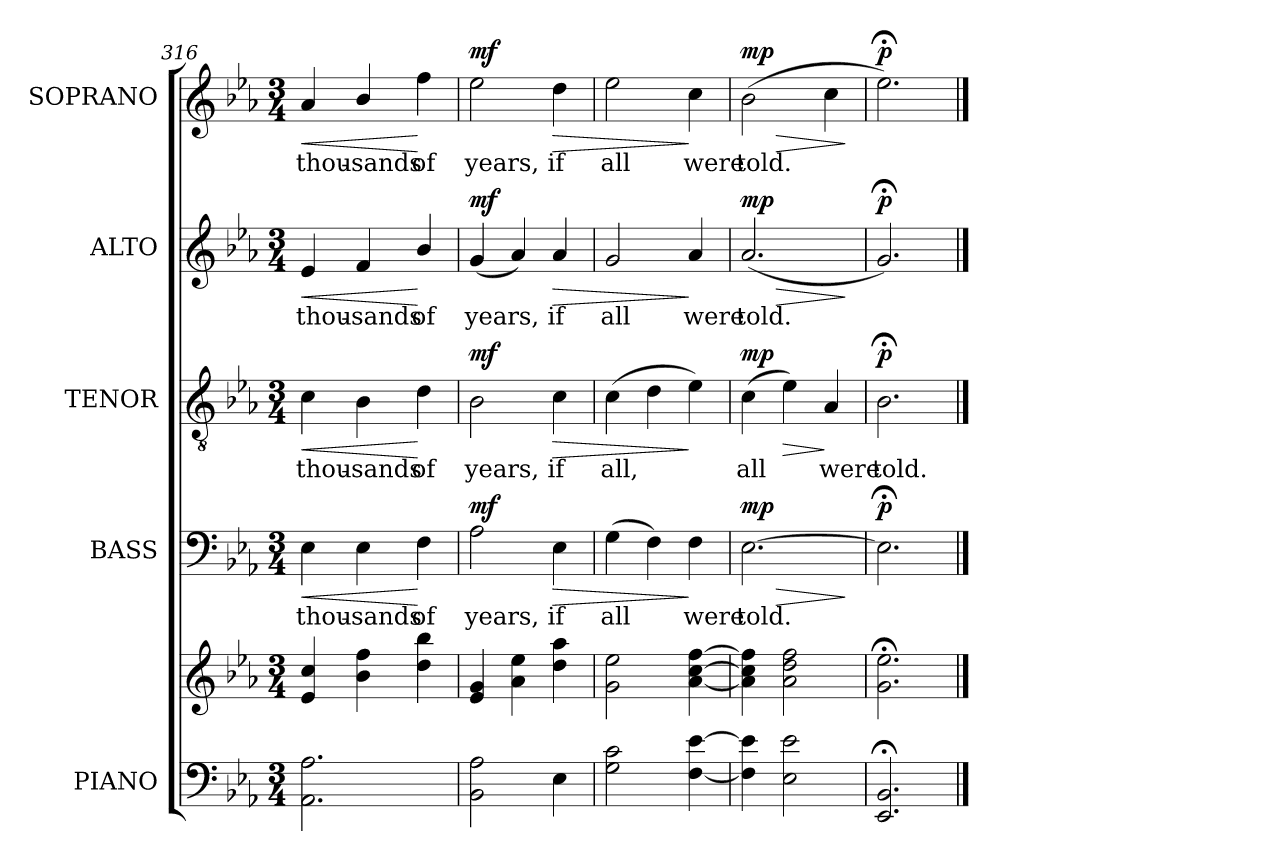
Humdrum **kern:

**kern	**kern	**kern	**text	**dynam	**kern	**text	**dynam	**kern	**text	**dynam	**kern	**text	**dynam
*part5	*part5	*part4	*part4	*part4	*part3	*part3	*part3	*part2	*part2	*part2	*part1	*part1	*part1
*staff6	*staff5	*staff4	*staff4	*staff4	*staff3	*staff3	*staff3	*staff2	*staff2	*staff2	*staff1	*staff1	*staff1
*I"PIANO	*	*I"BASS	*	*	*I"TENOR	*	*	*I"ALTO	*	*	*I"SOPRANO	*	*
*I'PNO.	*	*I'B.	*	*	*I'T.	*	*	*I'A.	*	*	*I'S.	*	*
*clefF4	*clefG2	*clefF4	*	*	*clefGv2	*	*	*clefG2	*	*	*clefG2	*	*
*	*	*	*	*	*ITrd7c12	*	*	*	*	*	*	*	*
*k[b-e-a-]	*k[b-e-a-]	*k[b-e-a-]	*	*	*k[b-e-a-]	*	*	*k[b-e-a-]	*	*	*k[b-e-a-]	*	*
*E-:	*E-:	*E-:	*	*	*E-:	*	*	*E-:	*	*	*E-:	*	*
*M3/4	*M3/4	*M3/4	*	*	*M3/4	*	*	*M3/4	*	*	*M3/4	*	*
=316	=316	=316	=316	=316	=316	=316	=316	=316	=316	=316	=316	=316	=316
!	!	!	!LO:LY:b:color=#000000	!LO:HP:b	!	!	!	!	!	!	!	!	!
!	!	!	!	!	!	!LO:LY:b:color=#000000	!LO:HP:b	!	!	!	!	!	!
!	!	!	!	!	!	!	!	!	!LO:LY:b:color=#000000	!LO:HP:b	!	!	!
!	!	!	!	!	!	!	!	!	!	!	!	!LO:LY:b:color=#000000	!LO:HP:b
2.AA-i\ 2.A-i	4e-i/ 4cci	4E-i\	thou-	<	4Ci\	thou-	<	4e-i/	thou-	<	4a-i/	thou-	<
!	!	!	!LO:LY:b:color=#000000	!	!	!	!	!	!	!	!	!	!
!	!	!	!	!	!	!LO:LY:b:color=#000000	!	!	!	!	!	!	!
!	!	!	!	!	!	!	!	!	!LO:LY:b:color=#000000	!	!	!	!
!	!	!	!	!	!	!	!	!	!	!	!	!LO:LY:b:color=#000000	!
.	4b-i\ 4ffi	4E-i\	-sands	.	4BB-i\	-sands	.	4fi/	-sands	.	4b-i/	-sands	.
!	!	!	!LO:LY:b:color=#000000	!	!	!	!	!	!	!	!	!	!
!	!	!	!	!	!	!LO:LY:b:color=#000000	!	!	!	!	!	!	!
!	!	!	!	!	!	!	!	!	!LO:LY:b:color=#000000	!	!	!	!
!	!	!	!	!	!	!	!	!	!	!	!	!LO:LY:b:color=#000000	!
.	4ddi\ 4bb-i	4Fi\	of	[	4Di\	of	[	4b-i/	of	[	4ffi\	of	[
=317	=317	=317	=317	=317	=317	=317	=317	=317	=317	=317	=317	=317	=317
!	!	!	!LO:LY:b:color=#000000	!	!	!	!	!	!	!	!	!	!
!	!	!	!	!	!	!LO:LY:b:color=#000000	!	!	!	!	!	!	!
!	!	!	!	!	!	!	!	!	!LO:LY:b:color=#000000	!	!	!	!
!	!	!	!	!	!	!	!	!	!	!	!	!LO:LY:b:color=#000000	!
2BB-i\ 2A-i	4e-i/ 4gi	2A-i\	years,	mf	2BB-i\	years,	mf	(4gi/	years,	mf	2ee-i\	years,	mf
.	4a-i\ 4ee-i	.	.	.	.	.	.	4a-i/)	.	.	.	.	.
!	!	!	!LO:LY:b:color=#000000	!LO:HP:b	!	!	!	!	!	!	!	!	!
!	!	!	!	!	!	!LO:LY:b:color=#000000	!LO:HP:b	!	!	!	!	!	!
!	!	!	!	!	!	!	!	!	!LO:LY:b:color=#000000	!LO:HP:b	!	!	!
!	!	!	!	!	!	!	!	!	!	!	!	!LO:LY:b:color=#000000	!LO:HP:b
4E-i\	4ddi\ 4aa-i	4E-i\	if	>	4Ci\	if	>	4a-i/	if	>	4ddi\	if	>
=318	=318	=318	=318	=318	=318	=318	=318	=318	=318	=318	=318	=318	=318
!	!	!	!LO:LY:b:color=#000000	!	!	!	!	!	!	!	!	!	!
!	!	!	!	!	!	!LO:LY:b:color=#000000	!	!	!	!	!	!	!
!	!	!	!	!	!	!	!	!	!LO:LY:b:color=#000000	!	!	!	!
!	!	!	!	!	!	!	!	!	!	!	!	!LO:LY:b:color=#000000	!
2Gi\ 2ci	2gi\ 2ee-i	(4Gi\	all	.	(4Ci\	all,	.	2gi/	all	.	2ee-i\	all	.
.	.	4Fi\)	.	.	4Di\	.	.	.	.	.	.	.	.
!	!	!	!LO:LY:b:color=#000000	!	!	!	!	!	!	!	!	!	!
!	!	!	!	!	!	!	!	!	!LO:LY:b:color=#000000	!	!	!	!
!	!	!	!	!	!	!	!	!	!	!	!	!LO:LY:b:color=#000000	!
[4Fi\ [4e-i	[4a-i\ [4cci [4ffi	4Fi\	were	]	4E-i\)	.	]	4a-i/	were	]	4cci\	were	]
=319	=319	=319	=319	=319	=319	=319	=319	=319	=319	=319	=319	=319	=319
!	!	!	!LO:LY:b:color=#000000	!LO:HP:b	!	!	!	!	!	!	!	!	!
!	!	!	!	!	!	!LO:LY:b:color=#000000	!	!	!	!	!	!	!
!	!	!	!	!	!	!	!	!	!LO:LY:b:color=#000000	!LO:HP:b	!	!	!
!	!	!	!	!	!	!	!	!	!	!	!	!LO:LY:b:color=#000000	!LO:HP:b
4Fi\] 4e-i]	4a-i\] 4cci] 4ffi]	[2.E-i\	told.	> mp	(4Ci\	all	mp	(2.a-i/	told.	> mp	(2b-i\	told.	> mp
!	!	!	!	!	!	!	!LO:HP:b	!	!	!	!	!	!
2E-i\ 2e-i	2a-i\ 2ddi 2ffi	.	.	.	4E-i\)	.	>	.	.	.	.	.	.
!	!	!	!	!	!	!LO:LY:b:color=#000000	!	!	!	!	!	!	!
.	.	.	.	.	4AA-i/	were	]	.	.	.	4cci\	.	.
.	.	.	.	]	.	.	.	.	.	]	.	.	]
=320	=320	=320	=320	=320	=320	=320	=320	=320	=320	=320	=320	=320	=320
!	!	!	!	!	!	!LO:LY:b:color=#000000	!	!	!	!	!	!	!
2.EE-i/; 2.BB-i;	2.gi\; 2.ee-i;	2.E-;i\]	.	p	2.BB-;i\	told.	p	2.g;i/)	.	p	2.ee-;i\)	.	p
==	==	==	==	==	==	==	==	==	==	==	==	==	==
*-	*-	*-	*-	*-	*-	*-	*-	*-	*-	*-	*-	*-	*-
